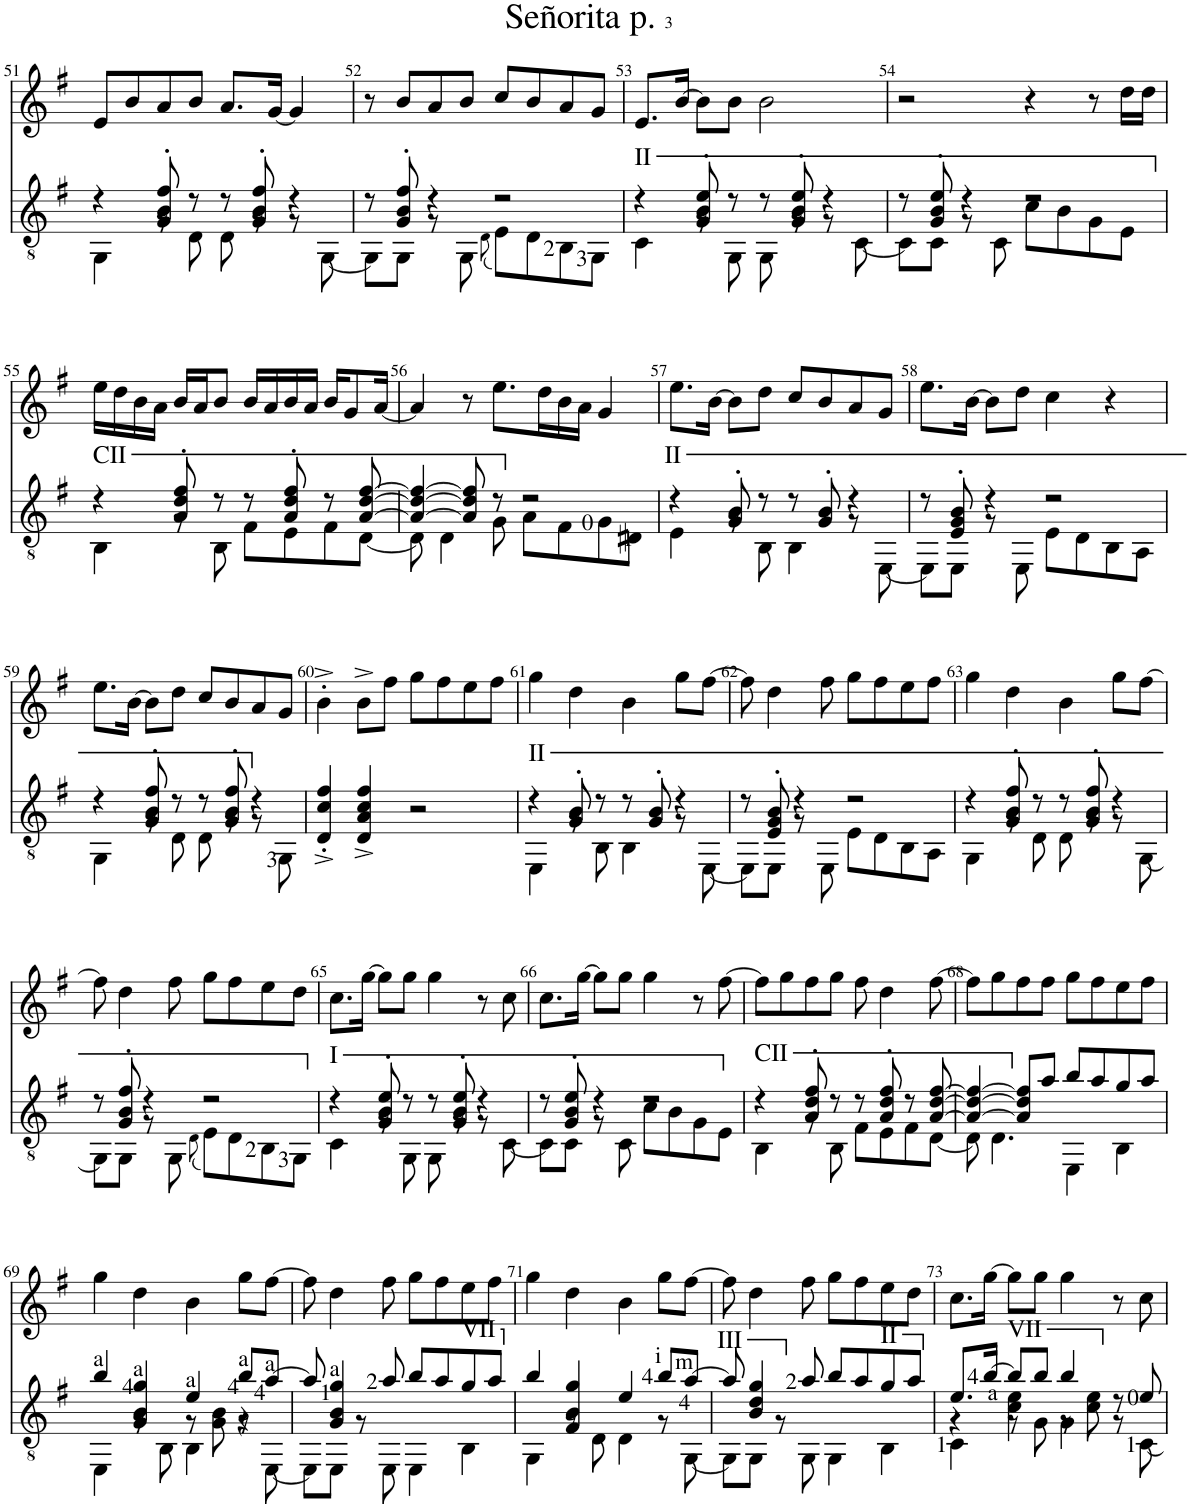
**kern	**kern
*part2	*part1
*staff2	*staff1
*I"Classical Guitar	*I"Flute
*	*I'Fl
!!LO:PB:g=z
*clefGv2	*clefG2
*k[f#]	*k[f#]
*M4/4	*M4/4
=51	=51
*^	*
4r	4GG\	8e/L
.	.	8b/
8G/' 8B/' 8f#/'	8r	8a/
8r	8D\	8b/J
8r	8D\	8.a/L
8G/' 8B/' 8f#/'	8r	.
.	.	[16g/Jk
4r	8r	4g/]
.	[8GG\	.
=52	=52	=52
8r	8GG\L]	8r
8G/' 8B/' 8f#/'	8GG\J	8b/L
4r	8r	8a/
.	8GG\	8b/J
.	(8qD\	.
2r	8E\L)	8cc/L
.	8D\	8b/
.	8BB\	8a/
.	8GG\J	8g/J
=53	=53	=53
!LO:TX:a:t=II	!	!
4r	4C\	8.e/L
.	.	[16b/Jk
8G/' 8B/' 8e/'	8r	8b\L]
8r	8GG\	8b\J
8r	8GG\	2b\
8G/' 8B/' 8e/'	8r	.
4r	8r	.
.	[8C\	.
=54	=54	=54
8r	8C\L]	2r
8G/' 8B/' 8e/'	8C\J	.
4r	8r	.
.	8C\	.
2r	8c\L	4r
.	8B\	.
.	8G\	8r
.	8E\J	16dd\LL
.	.	16dd\JJ
!!LO:LB:g=z
=55	=55	=55
!LO:TX:a:t=CII	!	!
4r	4BB\	16ee\LL
.	.	16dd\
.	.	16b\
.	.	16a\JJ
8A/' 8d/' 8f#/'	8r	16b/LL
.	.	16a/J
8r	8BB\	8b/J
8r	8F#\L	16b/LL
.	.	16a/
8A/' 8d/' 8f#/'	8E\	16b/
.	.	16a/JJ
8r	8F#\	16b/KL
.	.	8g/
[8A/ [8d/ [8f#/	[8D\J	.
.	.	[16a/Jk
=56	=56	=56
4A/_ 4d/_ 4f#/_	8D\]	4a/]
.	4D\	.
8A/] 8d/] 8f#/]	.	8r
8r	8G\	8.ee\L
2r	8A\L	.
.	.	16dd\L
.	8F#\	16b\
.	.	16a\JJ
.	8G\	4g/
.	8D#X\J	.
=57	=57	=57
!LO:TX:a:t=II	!	!
4r	4E\	8.ee\L
.	.	[16b\Jk
8G/' 8B/'	8r	8b\L]
8r	8BB\	8dd\J
8r	4BB\	8cc/L
8G/' 8B/'	.	8b/
4r	8r	8a/
.	[8EE\	8g/J
=58	=58	=58
8r	8EE\L]	8.ee\L
8E/' 8G/' 8B/'	8EE\J	.
.	.	[16b\Jk
4r	8r	8b\L]
.	8EE\	8dd\J
2r	8E\L	4cc\
.	8D\	.
.	8BB\	4r
.	8AA\J	.
!!LO:LB:g=z
=59	=59	=59
4r	4GG\	8.ee\L
.	.	[16b\Jk
8G/' 8B/' 8f#/'	8r	8b\L]
8r	8D\	8dd\J
8r	8D\	8cc/L
8G/' 8B/' 8f#/'	8r	8b/
4r	8r	8a/
.	8GG\	8g/J
*v	*v	*
=60	=60
4D/'^ 4c/'^ 4f#/'^	4b'^\
4D/^ 4A/^ 4c/^ 4f#/^	8b^\L
.	8ff#\J
2r	8gg\L
.	8ff#\
.	8ee\
.	8ff#\J
=61	=61
*^	*
!LO:TX:a:t=II	!	!
4r	4EE\	4gg\
8G/' 8B/'	8r	4dd\
8r	8BB\	.
8r	4BB\	4b\
8G/' 8B/'	.	.
4r	8r	8gg\L
.	[8EE\	[8ff#\J
=62	=62	=62
8r	8EE\L]	8ff#\]
8E/' 8G/' 8B/'	8EE\J	4dd\
4r	8r	.
.	8EE\	8ff#\
2r	8E\L	8gg\L
.	8D\	8ff#\
.	8BB\	8ee\
.	8AA\J	8ff#\J
=63	=63	=63
4r	4GG\	4gg\
8G/' 8B/' 8f#/'	8r	4dd\
8r	8D\	.
8r	8D\	4b\
8G/' 8B/' 8f#/'	8r	.
4r	8r	8gg\L
.	[8GG\	[8ff#\J
!!LO:LB:g=z
=64	=64	=64
8r	8GG\L]	8ff#\]
8G/' 8B/' 8f#/'	8GG\J	4dd\
4r	8r	.
.	8GG\	8ff#\
.	(8qD\	.
2r	8E\L)	8gg\L
.	8D\	8ff#\
.	8BB\	8ee\
.	8GG\J	8dd\J
=65	=65	=65
!LO:TX:a:t=I	!	!
4r	4C\	8.cc\L
.	.	[16gg\Jk
8G/' 8B/' 8e/'	8r	8gg\L]
8r	8GG\	8gg\J
8r	8GG\	4gg\
8G/' 8B/' 8e/'	8r	.
4r	8r	8r
.	[8C\	8cc\
=66	=66	=66
8r	8C\L]	8.cc\L
8G/' 8B/' 8e/'	8C\J	.
.	.	[16gg\Jk
4r	8r	8gg\L]
.	8C\	8gg\J
2r	8c\L	4gg\
.	8B\	.
.	8G\	8r
.	8E\J	[8ff#\
=67	=67	=67
!LO:TX:a:t=CII	!	!
4r	4BB\	8ff#\L]
.	.	8gg\
8A/' 8d/' 8f#/'	8r	8ff#\
8r	8BB\	8gg\J
8r	8F#\L	8ff#\
8A/' 8d/' 8f#/'	8E\	4dd\
8r	8F#\	.
[8A/ [8d/ [8f#/	[8D\J	[8ff#\
=68	=68	=68
4A/_ 4d/_ 4f#/_	8D\]	8ff#\L]
.	4.D\	8gg\
8A/] 8d/] 8f#/]L	.	8ff#\
8a/J	.	8ff#\J
8b/L	4EE\	8gg\L
8a/	.	8ff#\
8g/	4BB\	8ee\
8a/J	.	8ff#\J
!!LO:LB:g=z
=69	=69	=69
*	*^	*
4b/	4EE\	2ryy	4gg\
4G/ 4B/ 4g/	8r	.	4dd\
.	8BB\	.	.
4e/	4BB\	8r	4b\
.	.	8G\ 8B\	.
8b/L	8r	4r	8gg\L
[8a/J	[8EE\	.	[8ff#\J
*	*v	*v	*
=70	=70	=70
8a/]	8EE\L]	8ff#\]
4G/ 4B/ 4g/	8EE\J	4dd\
.	8r	.
8a/	8EE\	8ff#\
8b/L	4EE\	8gg\L
8a/	.	8ff#\
!LO:TX:a:t=VII	!	!
8g/	4BB\	8ee\
8a/J	.	8ff#\J
=71	=71	=71
4b/	4GG\	4gg\
4F#/ 4B/ 4g/	8r	4dd\
.	8D\	.
4e/	4D\	4b\
8b/L	8r	8gg\L
[8a</J	[8GG\	[8ff#\J
=72	=72	=72
!LO:TX:a:t=III	!	!
8a/]	8GG\L]	8ff#\]
4B/ 4d/ 4g/	8GG\J	4dd\
.	8r	.
8a/	8GG\	8ff#\
8b/L	4GG\	8gg\L
8a/	.	8ff#\
!LO:TX:a:t=II	!	!
8g/	4BB\	8ee\
8a/J	.	8dd\J
=73	=73	=73
*	*^	*
8.e/L	4C\	4r	8.cc\L
[16b/Jk	.	.	[16gg\Jk
!LO:TX:a:t=VII	!	!	!
8b/L]	8r	4c\ 4e\	8gg\L]
8b/J	8G\	.	8gg\J
4b/	4G\	8r	4gg\
.	.	8c\ 8e\	.
8r	8r	4ryy	8r
8e/	[8C\	.	8cc\
*v	*v	*v	*
=	=
*-	*-
